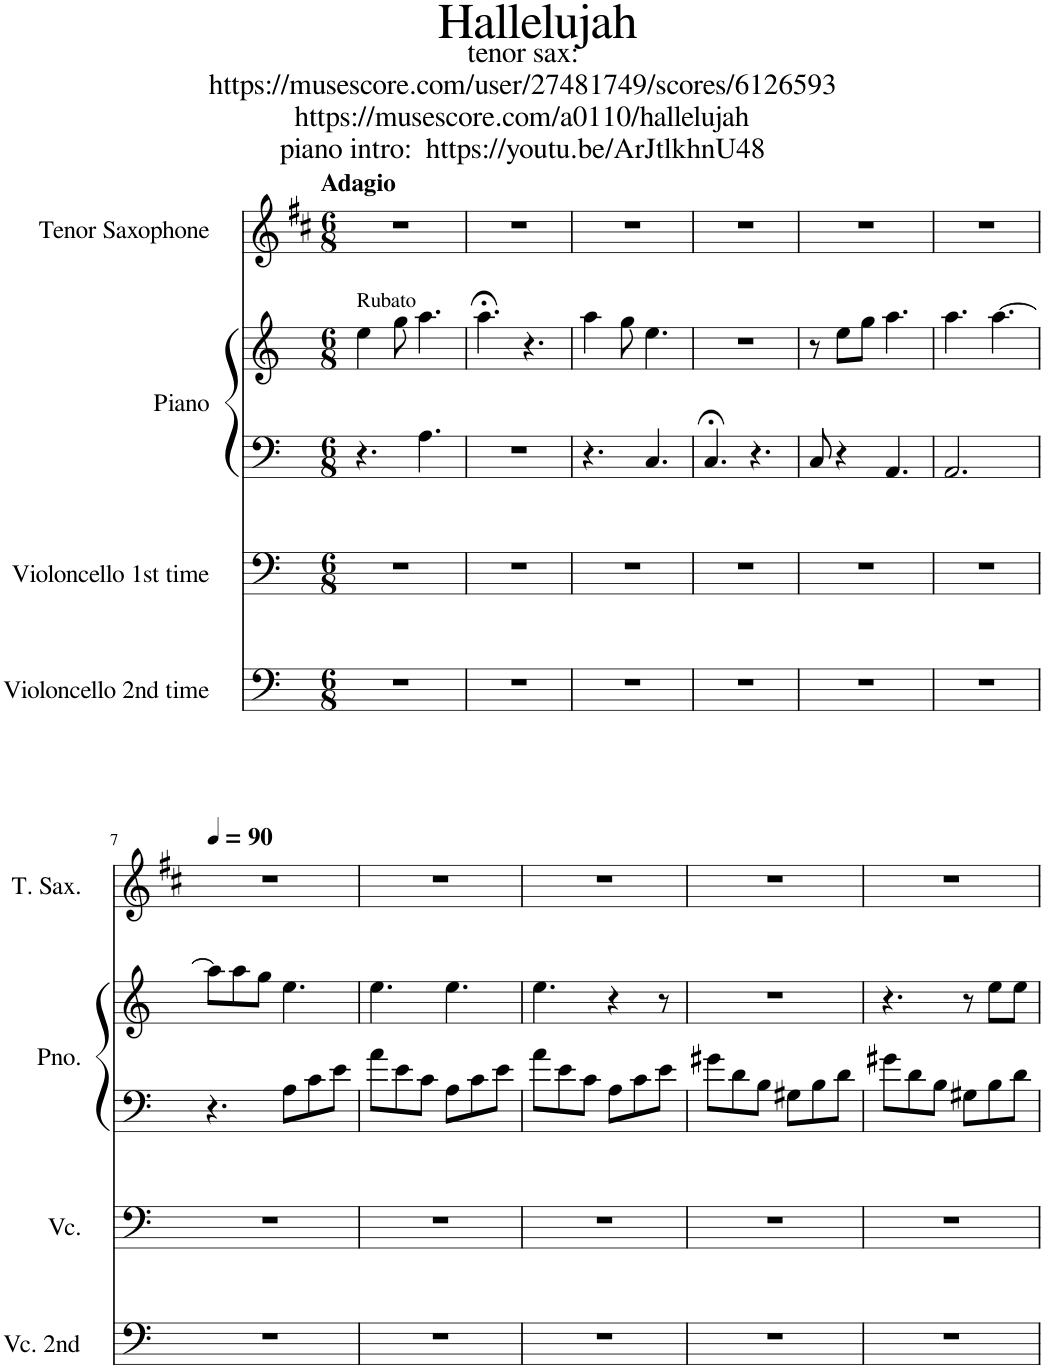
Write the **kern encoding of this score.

**kern	**kern	**kern	**kern	**kern
*part4	*part3	*part2	*part2	*part1
*staff5	*staff4	*staff3	*staff2	*staff1
*I"Violoncello 2nd time	*I"Violoncello 1st time	*I"Piano	*	*I"Tenor Saxophone
*I'Vc. 2nd	*I'Vc.	*I'Pno.	*	*I'T. Sax.
*clefF4	*clefF4	*clefF4	*clefG2	*clefG2
*	*	*	*	*Trd8c14
*k[]	*k[]	*k[]	*k[]	*k[f#c#]
*M6/8	*M6/8	*M6/8	*M6/8	*M6/8
=1	=1	=1	=1	=1
!	!	!	!	!LO:TX:a:B:t=Adagio
!	!	!	!LO:TX:a:t=Rubato	!
2.r	2.r	4.r	4ee\	2.r
.	.	.	8gg\	.
.	.	4.A\	4.aa\	.
=2	=2	=2	=2	=2
2.r	2.r	2.r	4.aa;<\	2.r
.	.	.	4.r	.
=3	=3	=3	=3	=3
2.r	2.r	4.r	4aa\	2.r
.	.	.	8gg\	.
.	.	4.C/	4.ee\	.
=4	=4	=4	=4	=4
2.r	2.r	4.C;</	2.r	2.r
.	.	4.r	.	.
=5	=5	=5	=5	=5
2.r	2.r	8C/	8r	2.r
.	.	4r	8ee\L	.
.	.	.	8gg\J	.
.	.	4.AA/	4.aa\	.
=6	=6	=6	=6	=6
2.r	2.r	2.AA/	4.aa\	2.r
.	.	.	[4.aa\	.
!!LO:LB:g=z
=7	=7	=7	=7	=7
*	*	*	*	*MM90
2.r	2.r	4.r	8aa\L]	2.r
.	.	.	8aa\	.
.	.	.	8gg\J	.
.	.	8A\L	4.ee\	.
.	.	8c\	.	.
.	.	8e\J	.	.
=8	=8	=8	=8	=8
2.r	2.r	8a\L	4.ee\	2.r
.	.	8e\	.	.
.	.	8c\J	.	.
.	.	8A\L	4.ee\	.
.	.	8c\	.	.
.	.	8e\J	.	.
=9	=9	=9	=9	=9
2.r	2.r	8a\L	4.ee\	2.r
.	.	8e\	.	.
.	.	8c\J	.	.
.	.	8A\L	4r	.
.	.	8c\	.	.
.	.	8e\J	8r	.
=10	=10	=10	=10	=10
2.r	2.r	8g#X\L	2.r	2.r
.	.	8d\	.	.
.	.	8B\J	.	.
.	.	8G#X\L	.	.
.	.	8B\	.	.
.	.	8d\J	.	.
=11	=11	=11	=11	=11
2.r	2.r	8g#X\L	4.r	2.r
.	.	8d\	.	.
.	.	8B\J	.	.
.	.	8G#X\L	8r	.
.	.	8B\	8ee\L	.
.	.	8d\J	8ee\J	.
=	=	=	=	=
*-	*-	*-	*-	*-
